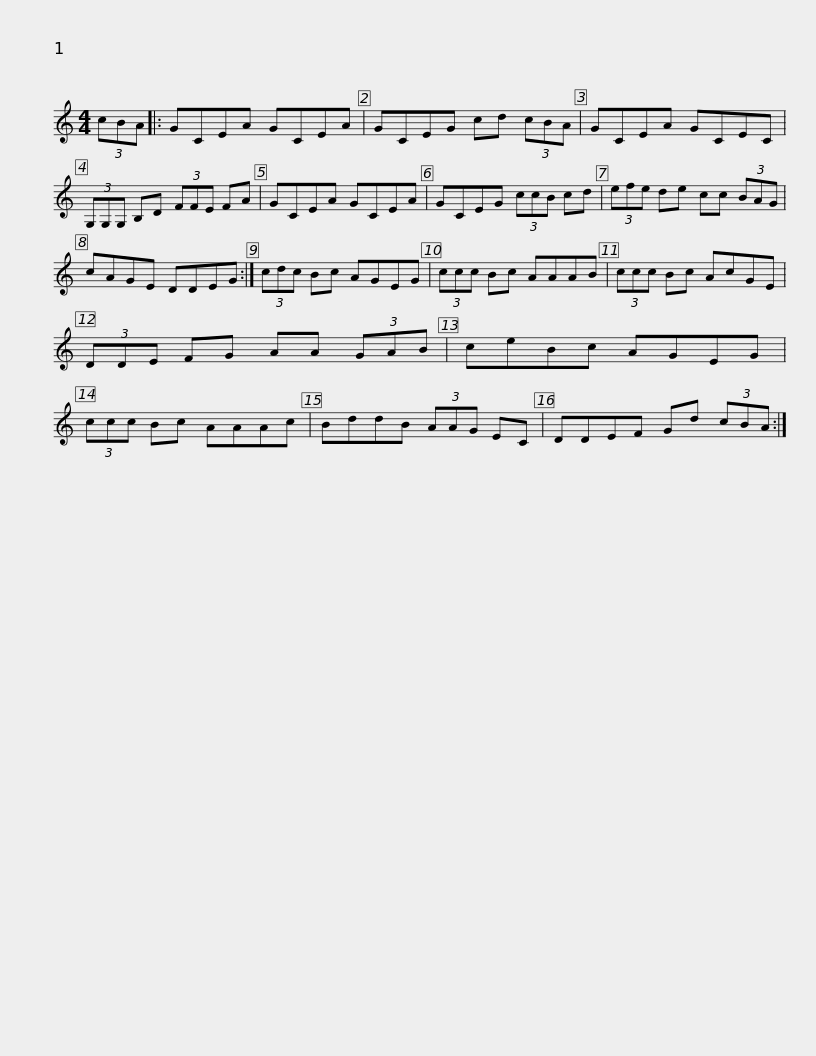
X:1
L:1/8
M:4/4
I:linebreak $
K:C
V:1 treble
V:1
 (3cBA |: GCEA GCEA | GCEG cd (3cBA | GCEA GCEC | (3G,G,G, B,D (3FFE FA |$ %5
 GCEA GCEA | GCEG (3ccB cd | (3efe de cc (3BAG | cAGE DDEG :| (3cdc Bc AGEG |$ %10
 (3ccc Bc AAAB | (3ccc Bc AcGE | (3DDE FG AA (3GAB | ceBc AGEG | (3ccc Bc AAAc |$ %15
 BddB (3AAG EC | DDEF Gd (3cBA :| %17
